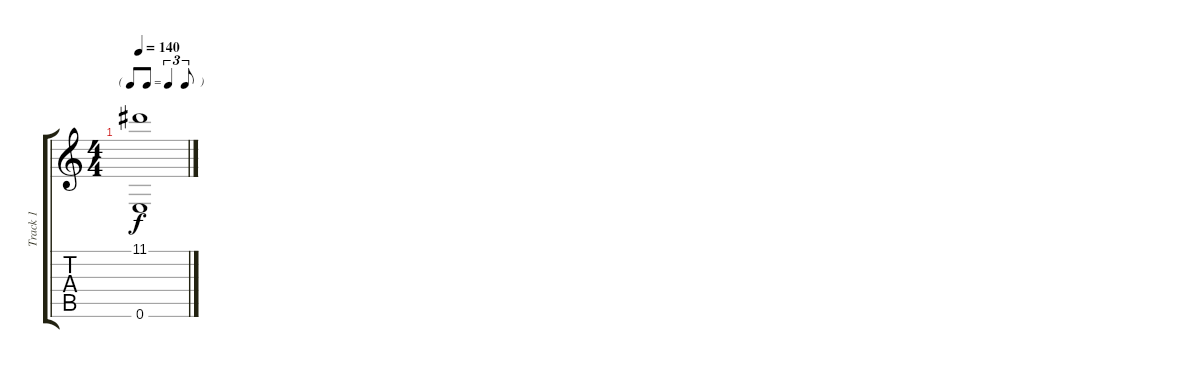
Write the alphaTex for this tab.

\track ("Track 1" "Track 1") {instrument acousticguitarsteel}
\staff {score tabs}
\tuning (E4 B3 G3 Eb3 B2 E2) {hide}
\ts (4 4)
\tf triplet8th
\tempo 140
\clef g2
\ks c
(11.1{t} 0.6).1{dy f}
